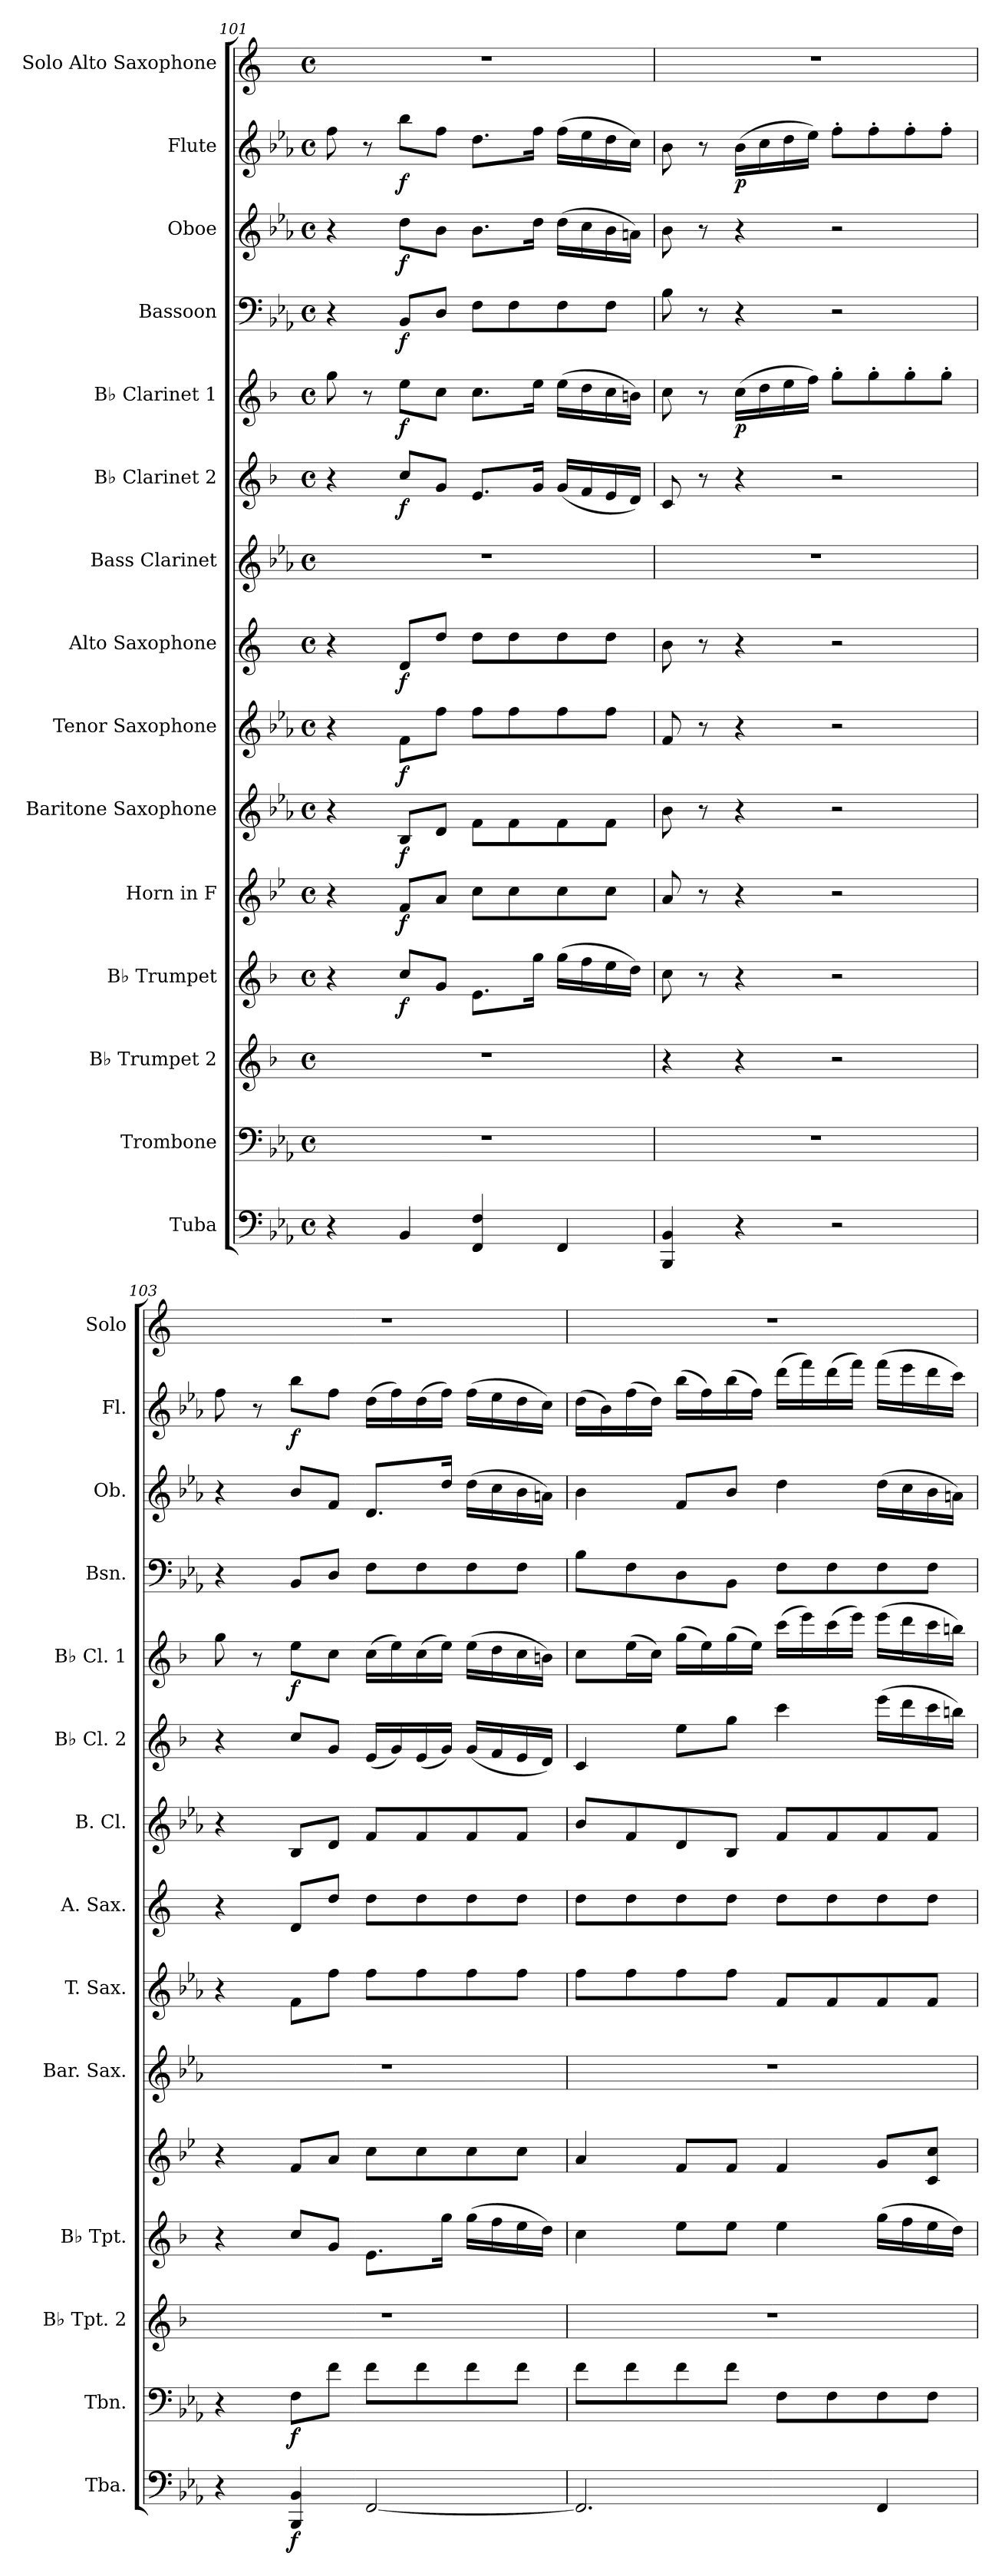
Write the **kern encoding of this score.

**kern	**dynam	**kern	**dynam	**kern	**kern	**dynam	**kern	**dynam	**kern	**dynam	**kern	**dynam	**kern	**dynam	**kern	**kern	**dynam	**kern	**dynam	**kern	**dynam	**kern	**dynam	**kern	**dynam	**kern
*part15	*part15	*part14	*part14	*part13	*part12	*part12	*part11	*part11	*part10	*part10	*part9	*part9	*part8	*part8	*part7	*part6	*part6	*part5	*part5	*part4	*part4	*part3	*part3	*part2	*part2	*part1
*staff15	*staff15	*staff14	*staff14	*staff13	*staff12	*staff12	*staff11	*staff11	*staff10	*staff10	*staff9	*staff9	*staff8	*staff8	*staff7	*staff6	*staff6	*staff5	*staff5	*staff4	*staff4	*staff3	*staff3	*staff2	*staff2	*staff1
*I"Tuba	*	*I"Trombone	*	*I"B♭ Trumpet 2	*I"B♭ Trumpet	*	*I"Horn in F	*	*I"Baritone Saxophone	*	*I"Tenor Saxophone	*	*I"Alto Saxophone	*	*I"Bass Clarinet	*I"B♭ Clarinet 2	*	*I"B♭ Clarinet 1	*	*I"Bassoon	*	*I"Oboe	*	*I"Flute	*	*I"Solo Alto Saxophone
*I'Tba.	*	*I'Tbn.	*	*I'B♭ Tpt. 2	*I'B♭ Tpt.	*	*	*	*I'Bar. Sax.	*	*I'T. Sax.	*	*I'A. Sax.	*	*I'B. Cl.	*I'B♭ Cl. 2	*	*I'B♭ Cl. 1	*	*I'Bsn.	*	*I'Ob.	*	*I'Fl.	*	*I'Solo
*clefF4	*	*clefF4	*	*clefG2	*clefG2	*	*clefG2	*	*clefG2	*	*clefG2	*	*clefG2	*	*clefG2	*clefG2	*	*clefG2	*	*clefF4	*	*clefG2	*	*clefG2	*	*clefG2
*	*	*	*	*ITrd1c2	*ITrd1c2	*	*ITrd4c7	*	*ITrd12c21	*	*ITrd8c14	*	*ITrd5c9	*	*ITrd8c14	*ITrd1c2	*	*ITrd1c2	*	*	*	*	*	*	*	*ITrd5c9
*k[b-e-a-]	*	*k[b-e-a-]	*	*k[b-e-a-]	*k[b-e-a-]	*	*k[b-e-a-]	*	*k[b-e-a-]	*	*k[b-e-a-]	*	*k[b-e-a-]	*	*k[b-e-a-]	*k[b-e-a-]	*	*k[b-e-a-]	*	*k[b-e-a-]	*	*k[b-e-a-]	*	*k[b-e-a-]	*	*k[b-e-a-]
*M4/4	*	*M4/4	*	*M4/4	*M4/4	*	*M4/4	*	*M4/4	*	*M4/4	*	*M4/4	*	*M4/4	*M4/4	*	*M4/4	*	*M4/4	*	*M4/4	*	*M4/4	*	*M4/4
*met(c)	*	*met(c)	*	*met(c)	*met(c)	*	*met(c)	*	*met(c)	*	*met(c)	*	*met(c)	*	*met(c)	*met(c)	*	*met(c)	*	*met(c)	*	*met(c)	*	*met(c)	*	*met(c)
=101	=101	=101	=101	=101	=101	=101	=101	=101	=101	=101	=101	=101	=101	=101	=101	=101	=101	=101	=101	=101	=101	=101	=101	=101	=101	=101
4r	.	1r	.	1r	4r	.	4r	.	4r	.	4r	.	4r	.	1r	4r	.	8ff\	.	4r	.	4r	.	8ff\	.	1r
.	.	.	.	.	.	.	.	.	.	.	.	.	.	.	.	.	.	8r	.	.	.	.	.	8r	.	.
!	!	!	!	!	!	!LO:DY:b	!	!LO:DY:b	!	!LO:DY:b	!	!LO:DY:b	!	!LO:DY:b	!	!	!LO:DY:b	!	!LO:DY:b	!	!LO:DY:b	!	!LO:DY:b	!	!LO:DY:b	!
4BB-/	.	.	.	.	8b-/L	f	8B-/L	f	8BB-/L	f	8F\L	f	8F/L	f	.	8b-/L	f	8dd\L	f	8BB-/L	f	8dd\L	f	8bb-\L	f	.
.	.	.	.	.	8f/J	.	8d/J	.	8D/J	.	8f\J	.	8f/J	.	.	8f/J	.	8b-\J	.	8D/J	.	8b-\J	.	8ff\J	.	.
4FF/ 4F/	.	.	.	.	8.d\L	.	8f\L	.	8F\L	.	8f\L	.	8f\L	.	.	8.d/L	.	8.b-\L	.	8F\L	.	8.b-\L	.	8.dd\L	.	.
.	.	.	.	.	.	.	8f\	.	8F\	.	8f\	.	8f\	.	.	.	.	.	.	8F\	.	.	.	.	.	.
.	.	.	.	.	16ff\Jk	.	.	.	.	.	.	.	.	.	.	16f/Jk	.	16dd\Jk	.	.	.	16dd\Jk	.	16ff\Jk	.	.
4FF/	.	.	.	.	(>16ff\LL	.	8f\	.	8F\	.	8f\	.	8f\	.	.	(<16f/LL	.	(>16dd\LL	.	8F\	.	(>16dd\LL	.	(>16ff\LL	.	.
.	.	.	.	.	16ee-\	.	.	.	.	.	.	.	.	.	.	16e-/	.	16cc\	.	.	.	16cc\	.	16ee-\	.	.
.	.	.	.	.	16dd\	.	8f\J	.	8F\J	.	8f\J	.	8f\J	.	.	16d/	.	16b-\	.	8F\J	.	16b-\	.	16dd\	.	.
.	.	.	.	.	16cc\JJ)	.	.	.	.	.	.	.	.	.	.	16c/JJ)	.	16an\JJ)	.	.	.	16an\JJ)	.	16cc\JJ)	.	.
=102	=102	=102	=102	=102	=102	=102	=102	=102	=102	=102	=102	=102	=102	=102	=102	=102	=102	=102	=102	=102	=102	=102	=102	=102	=102	=102
4BBB-/ 4BB-/	.	1r	.	4r	8b-\	.	8d/	.	8B-\	.	8F/	.	8d\	.	1r	8B-/	.	8b-\	.	8B-\	.	8b-\	.	8b-\	.	1r
.	.	.	.	.	8r	.	8r	.	8r	.	8r	.	8r	.	.	8r	.	8r	.	8r	.	8r	.	8r	.	.
!	!	!	!	!	!	!	!	!	!	!	!	!	!	!	!	!	!	!	!LO:DY:b	!	!	!	!	!	!LO:DY:b	!
4r	.	.	.	4r	4r	.	4r	.	4r	.	4r	.	4r	.	.	4r	.	(>16b-\LL	p	4r	.	4r	.	(>16b-\LL	p	.
.	.	.	.	.	.	.	.	.	.	.	.	.	.	.	.	.	.	16cc\	.	.	.	.	.	16cc\	.	.
.	.	.	.	.	.	.	.	.	.	.	.	.	.	.	.	.	.	16dd\	.	.	.	.	.	16dd\	.	.
.	.	.	.	.	.	.	.	.	.	.	.	.	.	.	.	.	.	16ee-\JJ)	.	.	.	.	.	16ee-\JJ)	.	.
2r	.	.	.	2r	2r	.	2r	.	2r	.	2r	.	2r	.	.	2r	.	8ff'\L	.	2r	.	2r	.	8ff'\L	.	.
.	.	.	.	.	.	.	.	.	.	.	.	.	.	.	.	.	.	8ff'\	.	.	.	.	.	8ff'\	.	.
.	.	.	.	.	.	.	.	.	.	.	.	.	.	.	.	.	.	8ff'\	.	.	.	.	.	8ff'\	.	.
.	.	.	.	.	.	.	.	.	.	.	.	.	.	.	.	.	.	8ff'\J	.	.	.	.	.	8ff'\J	.	.
!!LO:PB:g=z
=103	=103	=103	=103	=103	=103	=103	=103	=103	=103	=103	=103	=103	=103	=103	=103	=103	=103	=103	=103	=103	=103	=103	=103	=103	=103	=103
4r	.	4r	.	1r	4r	.	4r	.	1r	.	4r	.	4r	.	4r	4r	.	8ff\	.	4r	.	4r	.	8ff\	.	1r
.	.	.	.	.	.	.	.	.	.	.	.	.	.	.	.	.	.	8r	.	.	.	.	.	8r	.	.
!	!LO:DY:b	!	!LO:DY:b	!	!	!	!	!	!	!	!	!	!	!	!	!	!	!	!LO:DY:b	!	!	!	!	!	!LO:DY:b	!
4BBB-/ 4BB-/	f	8F\L	f	.	8b-/L	.	8B-/L	.	.	.	8F\L	.	8F/L	.	8BB-/L	8b-/L	.	8dd\L	f	8BB-/L	.	8b-/L	.	8bb-\L	f	.
.	.	8f\J	.	.	8f/J	.	8d/J	.	.	.	8f\J	.	8f/J	.	8D/J	8f/J	.	8b-\J	.	8D/J	.	8f/J	.	8ff\J	.	.
[2FF/	.	8f\L	.	.	8.d\L	.	8f\L	.	.	.	8f\L	.	8f\L	.	8F/L	(<16d/LL	.	(>16b-\LL	.	8F\L	.	8.d/L	.	(>16dd\LL	.	.
.	.	.	.	.	.	.	.	.	.	.	.	.	.	.	.	16f/)	.	16dd\)	.	.	.	.	.	16ff\)	.	.
.	.	8f\	.	.	.	.	8f\	.	.	.	8f\	.	8f\	.	8F/	(<16d/	.	(>16b-\	.	8F\	.	.	.	(>16dd\	.	.
.	.	.	.	.	16ff\Jk	.	.	.	.	.	.	.	.	.	.	16f/JJ)	.	16dd\JJ)	.	.	.	16dd/Jk	.	16ff\JJ)	.	.
.	.	8f\	.	.	(>16ff\LL	.	8f\	.	.	.	8f\	.	8f\	.	8F/	(<16f/LL	.	(>16dd\LL	.	8F\	.	(>16dd\LL	.	(>16ff\LL	.	.
.	.	.	.	.	16ee-\	.	.	.	.	.	.	.	.	.	.	16e-/	.	16cc\	.	.	.	16cc\	.	16ee-\	.	.
.	.	8f\J	.	.	16dd\	.	8f\J	.	.	.	8f\J	.	8f\J	.	8F/J	16d/	.	16b-\	.	8F\J	.	16b-\	.	16dd\	.	.
.	.	.	.	.	16cc\JJ)	.	.	.	.	.	.	.	.	.	.	16c/JJ)	.	16an\JJ)	.	.	.	16an\JJ)	.	16cc\JJ)	.	.
=104	=104	=104	=104	=104	=104	=104	=104	=104	=104	=104	=104	=104	=104	=104	=104	=104	=104	=104	=104	=104	=104	=104	=104	=104	=104	=104
2.FF/]	.	8f\L	.	1r	4b-\	.	4d/	.	1r	.	8f\L	.	8f\L	.	8B-/L	4B-/	.	8b-\L	.	8B-\L	.	4b-\	.	(>16dd\LL	.	1r
.	.	.	.	.	.	.	.	.	.	.	.	.	.	.	.	.	.	.	.	.	.	.	.	16b-\)	.	.
.	.	8f\	.	.	.	.	.	.	.	.	8f\	.	8f\	.	8F/	.	.	(>16dd\L	.	8F\	.	.	.	(>16ff\	.	.
.	.	.	.	.	.	.	.	.	.	.	.	.	.	.	.	.	.	16b-\JJ)	.	.	.	.	.	16dd\JJ)	.	.
.	.	8f\	.	.	8dd\L	.	8B-/L	.	.	.	8f\	.	8f\	.	8D/	8dd\L	.	(>16ff\LL	.	8D\	.	8f/L	.	(>16bb-\LL	.	.
.	.	.	.	.	.	.	.	.	.	.	.	.	.	.	.	.	.	16dd\)	.	.	.	.	.	16ff\)	.	.
.	.	8f\J	.	.	8dd\J	.	8B-/J	.	.	.	8f\J	.	8f\J	.	8BB-/J	8ff\J	.	(>16ff\	.	8BB-\J	.	8b-/J	.	(>16bb-\	.	.
.	.	.	.	.	.	.	.	.	.	.	.	.	.	.	.	.	.	16dd\JJ)	.	.	.	.	.	16ff\JJ)	.	.
.	.	8F\L	.	.	4dd\	.	4B-/	.	.	.	8F/L	.	8f\L	.	8F/L	4bb-\	.	(>16bb-\LL	.	8F\L	.	4dd\	.	(>16ddd\LL	.	.
.	.	.	.	.	.	.	.	.	.	.	.	.	.	.	.	.	.	16ddd\)	.	.	.	.	.	16fff\)	.	.
.	.	8F\	.	.	.	.	.	.	.	.	8F/	.	8f\	.	8F/	.	.	(>16bb-\	.	8F\	.	.	.	(>16ddd\	.	.
.	.	.	.	.	.	.	.	.	.	.	.	.	.	.	.	.	.	16ddd\JJ)	.	.	.	.	.	16fff\JJ)	.	.
4FF/	.	8F\	.	.	(>16ff\LL	.	8c/L	.	.	.	8F/	.	8f\	.	8F/	(>16ddd\LL	.	(>16ddd\LL	.	8F\	.	(>16dd\LL	.	(>16fff\LL	.	.
.	.	.	.	.	16ee-\	.	.	.	.	.	.	.	.	.	.	16ccc\	.	16ccc\	.	.	.	16cc\	.	16eee-\	.	.
.	.	8F\J	.	.	16dd\	.	8F/ 8f/J	.	.	.	8F/J	.	8f\J	.	8F/J	16bb-\	.	16bb-\	.	8F\J	.	16b-\	.	16ddd\	.	.
.	.	.	.	.	16cc\JJ)	.	.	.	.	.	.	.	.	.	.	16aan\JJ)	.	16aan\JJ)	.	.	.	16an\JJ)	.	16ccc\JJ)	.	.
=	=	=	=	=	=	=	=	=	=	=	=	=	=	=	=	=	=	=	=	=	=	=	=	=	=	=
*-	*-	*-	*-	*-	*-	*-	*-	*-	*-	*-	*-	*-	*-	*-	*-	*-	*-	*-	*-	*-	*-	*-	*-	*-	*-	*-
